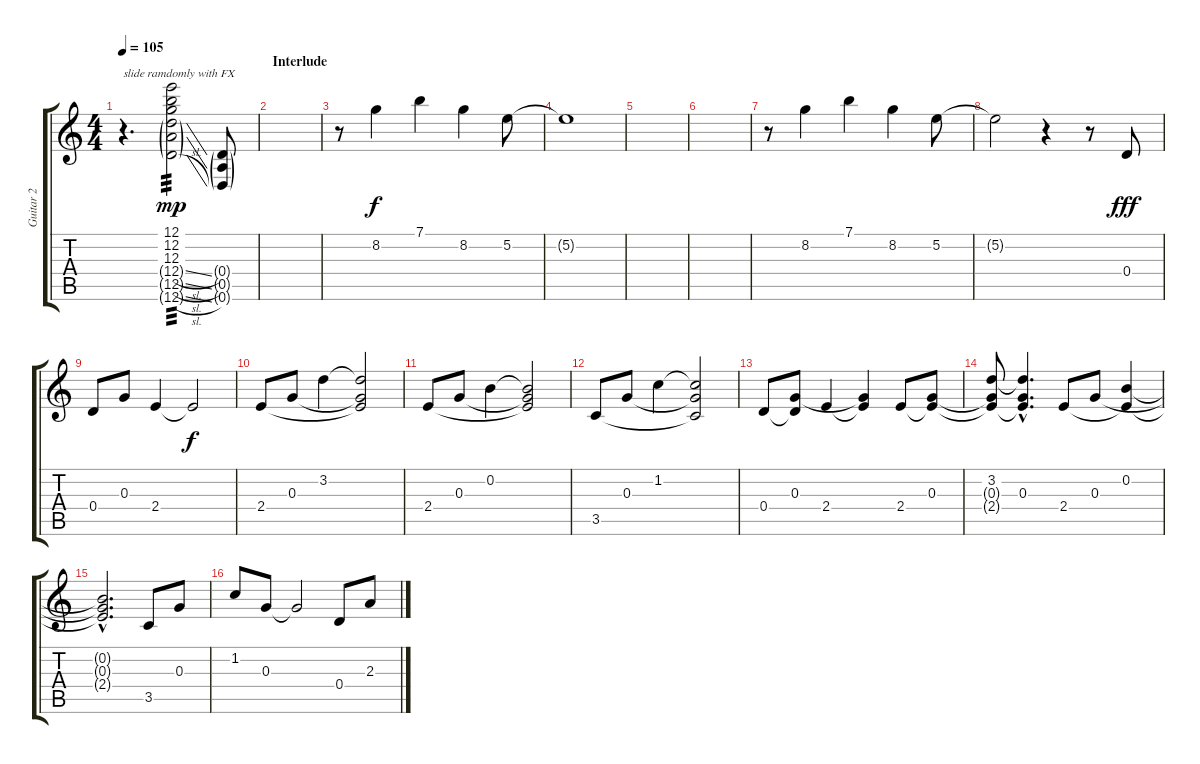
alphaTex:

\track ("Guitar 2" "Guitar 2") {instrument distortionguitar}
\staff {score tabs}
\tuning (E4 B3 G3 D3 A2 D2) {hide}
\ts (4 4)
\tempo 105
\clef g2
\ks c
r.4{d txt "slide ramdomly with FX" dy f} (12.1 12.2 12.3 12.4{sl g} 12.5{sl g} 12.6{sl g}).2{tp 3 dy mp} (0.4{g} 0.5{g} 0.6{g}).8 |
\section ("" "Interlude")
|
r.8{volume 16} 8.2.4{dy f} 7.1.4 8.2.4 5.2.8 |
5.2{t}.1 |
|
|
r.8 8.2.4 7.1.4 8.2.4 5.2.8 |
5.2{t}.2 r.4 r.8 0.4.8{dy fff instrument overdrivenguitar} |
0.4.8 0.3.8 2.4.4 2.4{t}.2{dy f} |
2.4.8 0.3.8 3.2.4 (3.2{t} 0.3{t} 2.4{t}).2 |
2.4.8 0.3.8 0.2.4 (0.2{t} 0.3{t} 2.4{t}).2 |
3.5.8 0.3.8 1.2.4 (1.2{t} 0.3{t} 3.5{t}).2 |
0.4.8 (0.3 0.4{t}).8 2.4.4 (0.3{t} 2.4{t}).4 2.4.8 (0.3 2.4{t}).8 |
(3.2 0.3{t} 2.4{t}).8 (3.2{hac t} 0.3{hac} 2.4{hac t}).4{d} 2.4.8 0.3.8 (0.2 2.4{t}).4 |
(0.2{hac t} 0.3{hac t} 2.4{hac t}).2{d} 3.5.8 0.3.8 |
1.2.8 0.3.8 0.3{t}.2 0.4.8 2.3.8
